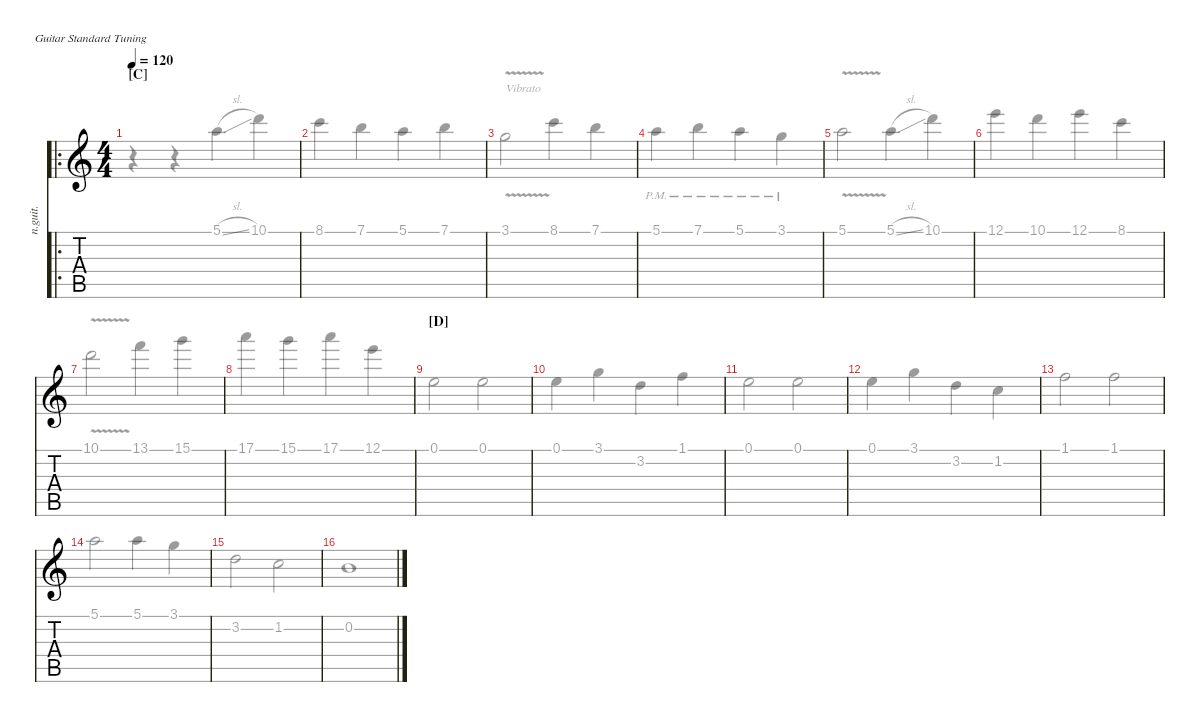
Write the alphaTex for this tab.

\defaultSystemsLayout 4
\hideDynamics
\bracketExtendMode nobrackets
\chordDiagramsInScore
\track ("Nylon Guitar" "n.guit.") {instrument acousticguitarnylon}
\staff {score tabs}
\tuning (E4 B3 G3 D3 A2 E2)
\voice
\ro
\ts (4 4)
\section ("C" "")
\tempo 120
\clef g2
\ks c
|
|
|
|
|
|
|
|
\section ("D" "")
|
|
|
|
|
|
|
\voice
\clef g2
\ks c
r.4{dy mf beam Down} r.4{beam Down} 5.1{sl}.4{beam Down} 10.1.4{beam Down} |
8.1.4{beam Down} 7.1.4{beam Down} 5.1.4{beam Down} 7.1.4{beam Down} |
3.1{v}.2{txt "Vibrato" beam Down} 8.1.4{beam Down} 7.1.4{beam Down} |
5.1{pm}.4{beam Down} 7.1{pm}.4{beam Down} 5.1{pm}.4{beam Down} 3.1{pm}.4{beam Down} |
5.1{v}.2{beam Down} 5.1{sl}.4{beam Down} 10.1.4{beam Down} |
12.1.4{beam Down} 10.1.4{beam Down} 12.1.4{beam Down} 8.1.4{beam Down} |
10.1{v}.2{beam Down} 13.1.4{beam Down} 15.1.4{beam Down} |
17.1.4{beam Down} 15.1.4{beam Down} 17.1.4{beam Down} 12.1.4{beam Down} |
0.1.2{beam Down} 0.1.2{beam Down} |
0.1.4{beam Down} 3.1.4{beam Down} 3.2.4{beam Down} 1.1.4{beam Down} |
0.1.2{beam Down} 0.1.2{beam Down} |
0.1.4{beam Down} 3.1.4{beam Down} 3.2.4{beam Down} 1.2.4{beam Down} |
1.1.2{beam Down} 1.1.2{beam Down} |
5.1.2{beam Down} 5.1.4{beam Down} 3.1.4{beam Down} |
3.2.2{beam Down} 1.2.2{beam Down} |
0.2.1{beam Down}
